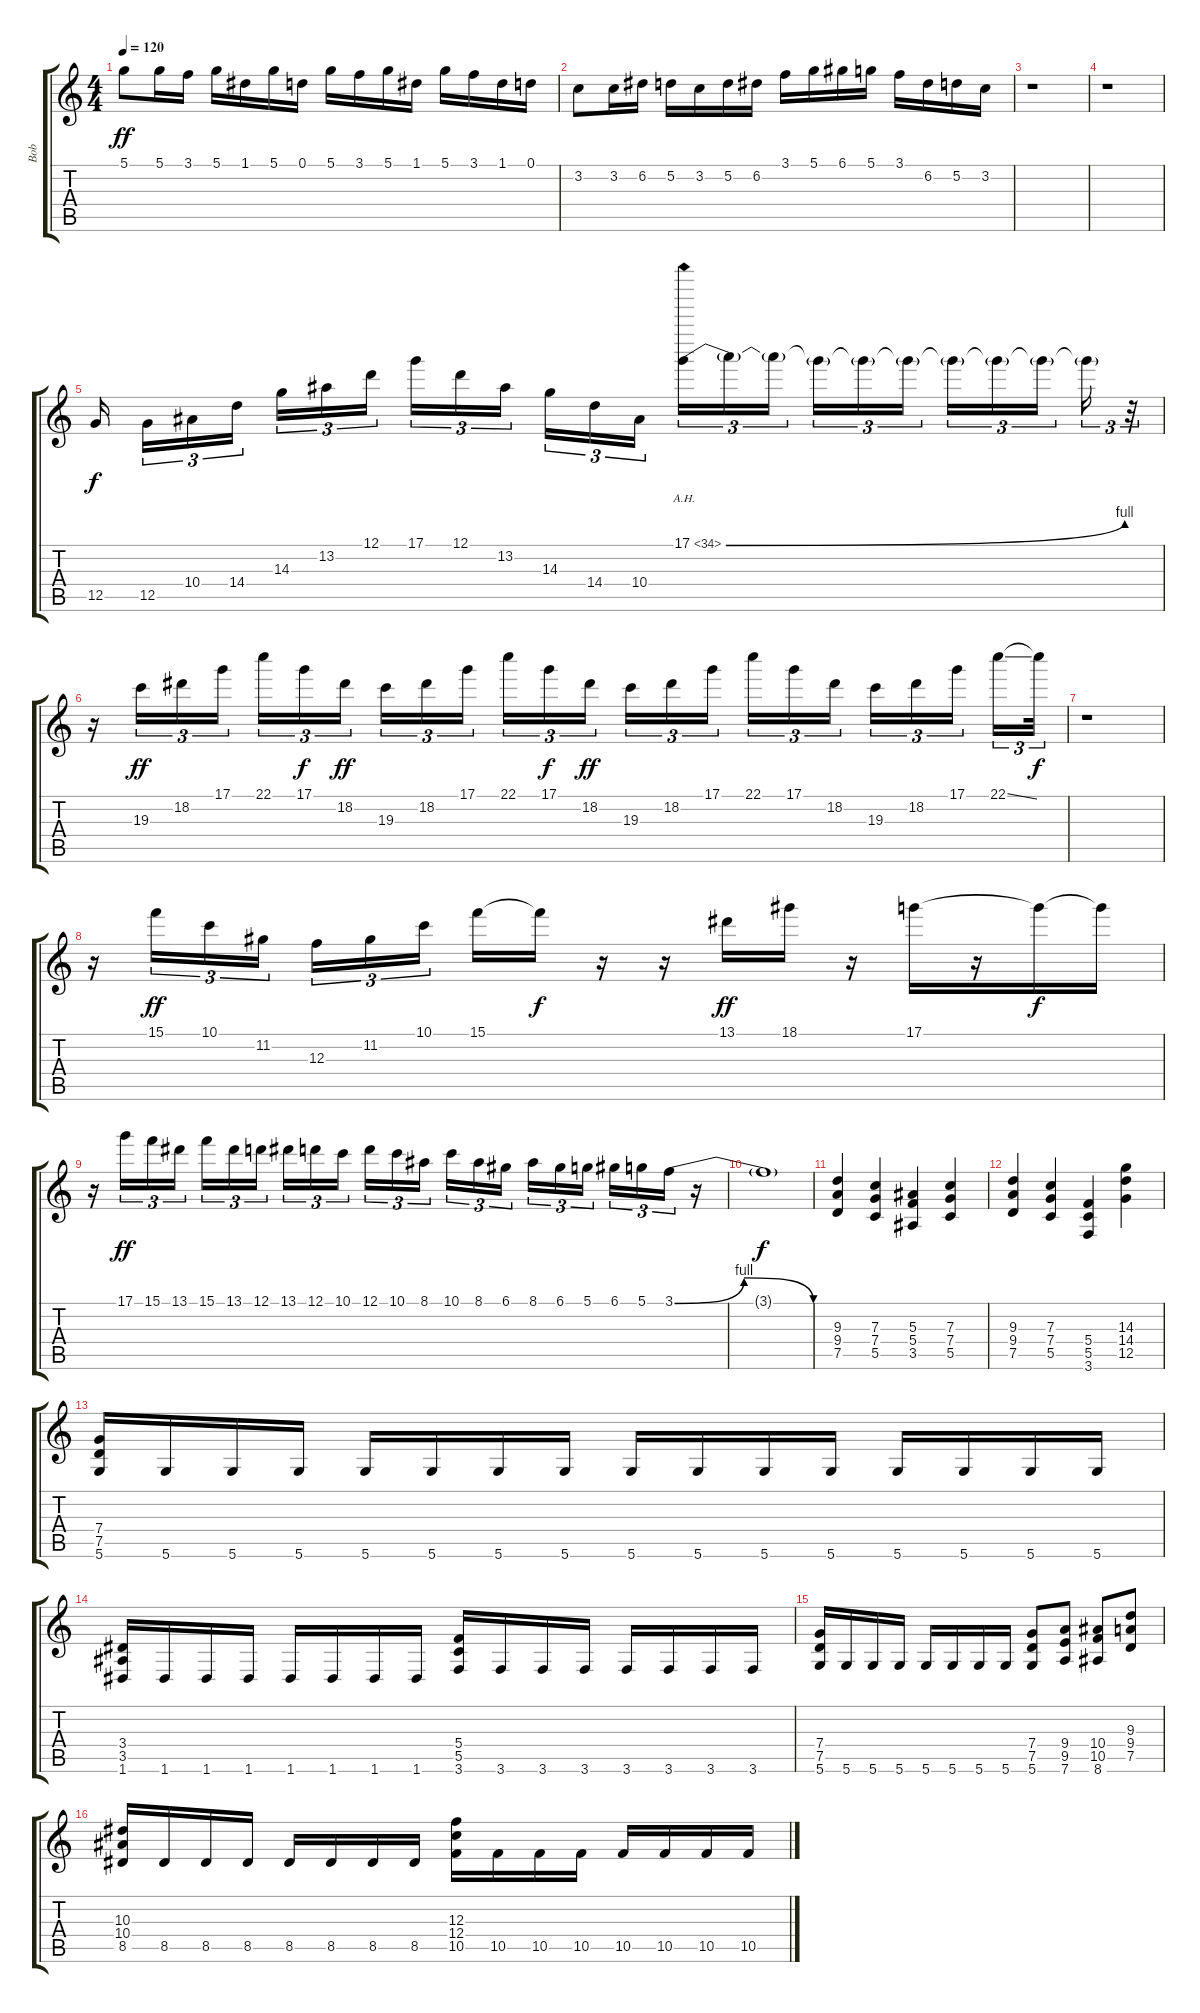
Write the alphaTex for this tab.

\track ("Bob" "Bob") {instrument distortionguitar}
\staff {score tabs}
\tuning (D4 A3 F3 C3 G2 D2) {hide}
\ts (4 4)
\tempo 120
\clef g2
\ks c
5.1.8{dy ff} 5.1.16 3.1.16 5.1.16 1.1.16 5.1.16 0.1.16 5.1.16 3.1.16 5.1.16 1.1.16 5.1.16 3.1.16 1.1.16 0.1.16 |
3.2.8 3.2.16 6.2.16 5.2.16 3.2.16 5.2.16 6.2.16 3.1.16 5.1.16 6.1.16 5.1.16 3.1.16 6.2.16 5.2.16 3.2.16 |
r.1 |
r.1 |
12.5.16{dy f} 12.5.16{tu (3 2)} 10.4.16{tu (3 2)} 14.4.16{tu (3 2)} 14.3.16{tu (3 2)} 13.2.16{tu (3 2)} 12.1.16{tu (3 2)} 17.1.16{tu (3 2)} 12.1.16{tu (3 2)} 13.2.16{tu (3 2)} 14.3.16{tu (3 2)} 14.4.16{tu (3 2)} 10.4.16{tu (3 2)} 17.1{be (bend 0 0 60 4) ah 17}.16{tu (3 2)} 17.1{t}.16{tu (3 2)} 17.1{t}.16{tu (3 2)} 17.1{t}.16{tu (3 2)} 17.1{t}.16{tu (3 2)} 17.1{t}.16{tu (3 2)} 17.1{t}.16{tu (3 2)} 17.1{t}.16{tu (3 2)} 17.1{t}.16{tu (3 2)} 17.1{t}.16{tu (3 2)} r.32{tu (3 2)} |
r.16 19.3.16{tu (3 2) dy ff} 18.2.16{tu (3 2)} 17.1.16{tu (3 2)} 22.1.16{tu (3 2)} 17.1.16{tu (3 2) dy f} 18.2.16{tu (3 2) dy ff} 19.3.16{tu (3 2)} 18.2.16{tu (3 2)} 17.1.16{tu (3 2)} 22.1.16{tu (3 2)} 17.1.16{tu (3 2) dy f} 18.2.16{tu (3 2) dy ff} 19.3.16{tu (3 2)} 18.2.16{tu (3 2)} 17.1.16{tu (3 2)} 22.1.16{tu (3 2)} 17.1.16{tu (3 2)} 18.2.16{tu (3 2)} 19.3.16{tu (3 2)} 18.2.16{tu (3 2)} 17.1.16{tu (3 2)} 22.1{ss}.16{tu (3 2)} 22.1{t}.32{tu (3 2) dy f} |
r.1 |
r.16 15.1.16{tu (3 2) dy ff} 10.1.16{tu (3 2)} 11.2.16{tu (3 2)} 12.3.16{tu (3 2)} 11.2.16{tu (3 2)} 10.1.16{tu (3 2)} 15.1.16 15.1{t}.16{dy f} r.16 r.16 13.1.16{dy ff} 18.1.16 r.16 17.1.16 r.16 17.1{t}.16{dy f} 17.1{t}.16 |
r.16 17.1.16{tu (3 2) dy ff} 15.1.16{tu (3 2)} 13.1.16{tu (3 2)} 15.1.16{tu (3 2)} 13.1.16{tu (3 2)} 12.1.16{tu (3 2)} 13.1.16{tu (3 2)} 12.1.16{tu (3 2)} 10.1.16{tu (3 2)} 12.1.16{tu (3 2)} 10.1.16{tu (3 2)} 8.1.16{tu (3 2)} 10.1.16{tu (3 2)} 8.1.16{tu (3 2)} 6.1.16{tu (3 2)} 8.1.16{tu (3 2)} 6.1.16{tu (3 2)} 5.1.16{tu (3 2)} 6.1.16{tu (3 2)} 5.1.16{tu (3 2)} 3.1{be (bendrelease 0 0 30 4 30 4 60 0)}.16{tu (3 2)} r.16 |
3.1{t}.1{dy f} |
(9.3 9.4 7.5).4 (7.3 7.4 5.5).4 (5.3 5.4 3.5).4 (7.3 7.4 5.5).4 |
(9.3 9.4 7.5).4 (7.3 7.4 5.5).4 (5.4 5.5 3.6).4 (14.3 14.4 12.5).4 |
(7.4 7.5 5.6).16 5.6.16 5.6.16 5.6.16 5.6.16 5.6.16 5.6.16 5.6.16 5.6.16 5.6.16 5.6.16 5.6.16 5.6.16 5.6.16 5.6.16 5.6.16 |
(3.4 3.5 1.6).16 1.6.16 1.6.16 1.6.16 1.6.16 1.6.16 1.6.16 1.6.16 (5.4 5.5 3.6).16 3.6.16 3.6.16 3.6.16 3.6.16 3.6.16 3.6.16 3.6.16 |
(7.4 7.5 5.6).16 5.6.16 5.6.16 5.6.16 5.6.16 5.6.16 5.6.16 5.6.16 (7.4 7.5 5.6).8 (9.4 9.5 7.6).8 (10.4 10.5 8.6).8 (9.3 9.4 7.5).8 |
(10.3 10.4 8.5).16 8.5.16 8.5.16 8.5.16 8.5.16 8.5.16 8.5.16 8.5.16 (12.3 12.4 10.5).16 10.5.16 10.5.16 10.5.16 10.5.16 10.5.16 10.5.16 10.5.16
